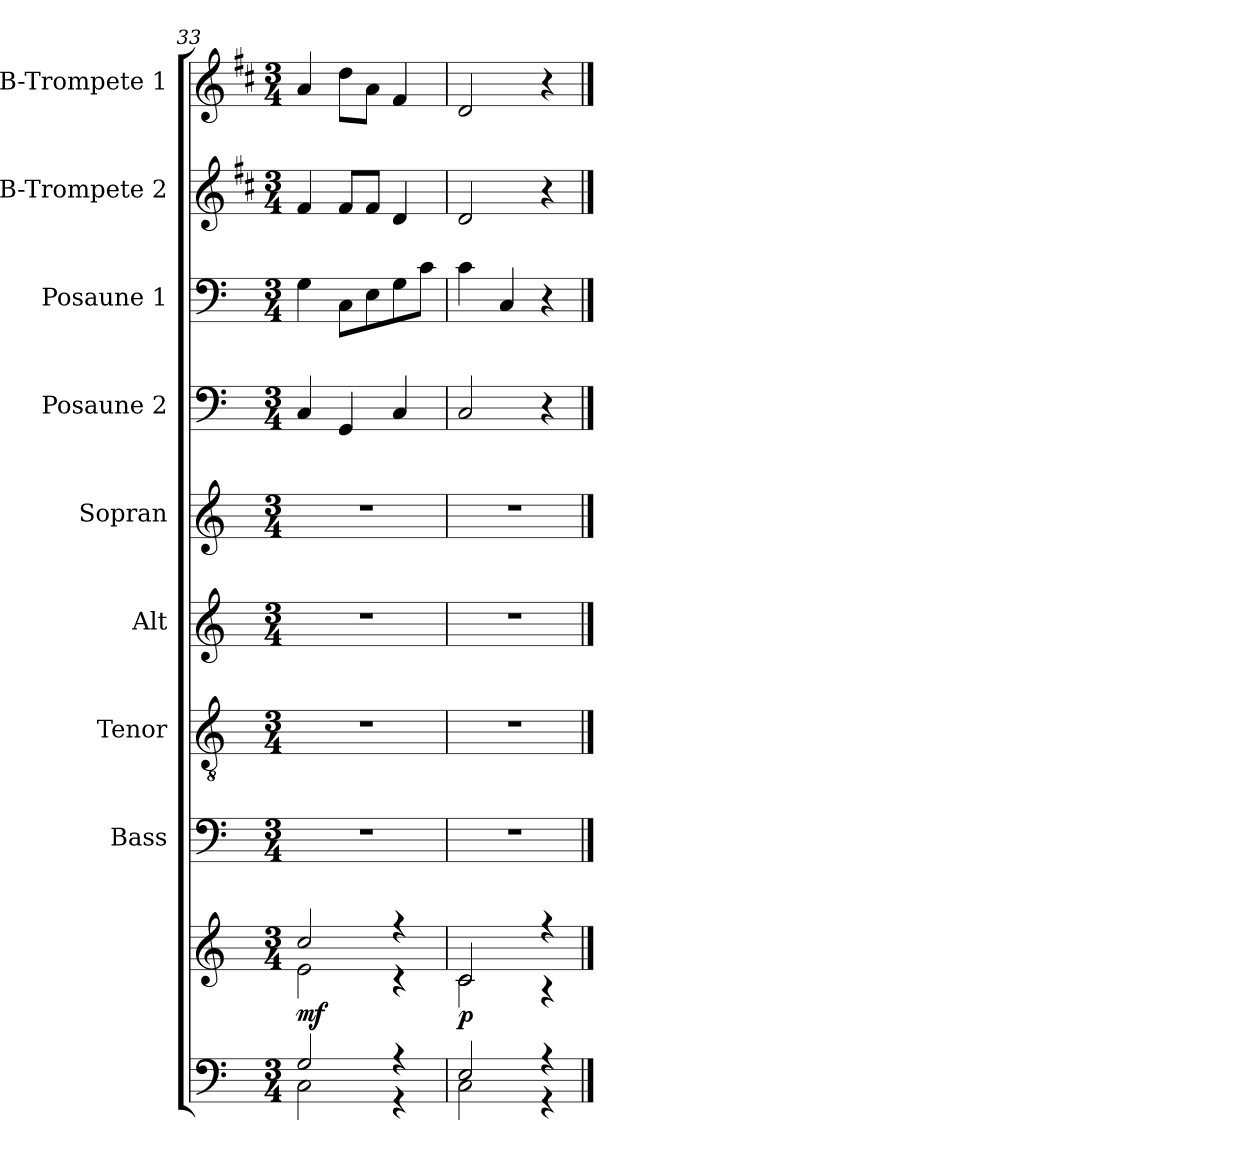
**kern	**kern	**dynam	**kern	**kern	**kern	**kern	**kern	**kern	**kern	**kern
*part9	*part9	*part9	*part8	*part7	*part6	*part5	*part4	*part3	*part2	*part1
*staff10	*staff9	*staff9/10	*staff8	*staff7	*staff6	*staff5	*staff4	*staff3	*staff2	*staff1
*	*	*	*I"Bass	*I"Tenor	*I"Alt	*I"Sopran	*I"Posaune 2	*I"Posaune 1	*I"B-Trompete 2	*I"B-Trompete 1
*	*	*	*I'B.	*I'T.	*I'A.	*I'S.	*I'Pos. 2	*I'Pos. 1	*I'B Trp. 2	*I'B Trp. 1
*clefF4	*clefG2	*	*clefF4	*clefGv2	*clefG2	*clefG2	*clefF4	*clefF4	*clefG2	*clefG2
*	*	*	*	*	*	*	*	*	*ITrd1c2	*ITrd1c2
*k[]	*k[]	*	*k[]	*k[]	*k[]	*k[]	*k[]	*k[]	*k[]	*k[]
*C:	*C:	*	*C:	*C:	*C:	*C:	*C:	*C:	*C:	*C:
*M3/4	*M3/4	*	*M3/4	*M3/4	*M3/4	*M3/4	*M3/4	*M3/4	*M3/4	*M3/4
=33	=33	=33	=33	=33	=33	=33	=33	=33	=33	=33
*^	*^	*	*	*	*	*	*	*	*	*
!	!	!	!	!LO:DY:b	!	!	!	!	!	!	!	!
2G/	2C\	2cc/	2e\	mf	2.r	2.r	2.r	2.r	4C/	4G\	4e/	4g/
.	.	.	.	.	.	.	.	.	4GG/	8C\L	8e/L	8cc\L
.	.	.	.	.	.	.	.	.	.	8E\	8e/J	8g\J
4r	4r	4r	4r	.	.	.	.	.	4C/	8G\	4c/	4e/
.	.	.	.	.	.	.	.	.	.	8c\J	.	.
=34	=34	=34	=34	=34	=34	=34	=34	=34	=34	=34	=34	=34
!	!	!	!	!LO:DY:b	!	!	!	!	!	!	!	!
2E/	2C\	2c/	2c\	p	2.r	2.r	2.r	2.r	2C/	4c\	2c/	2c/
.	.	.	.	.	.	.	.	.	.	4C/	.	.
4r	4r	4r	4r	.	.	.	.	.	4r	4r	4r	4r
*v	*v	*	*	*	*	*	*	*	*	*	*	*
*	*v	*v	*	*	*	*	*	*	*	*	*
==	==	==	==	==	==	==	==	==	==	==
*-	*-	*-	*-	*-	*-	*-	*-	*-	*-	*-
